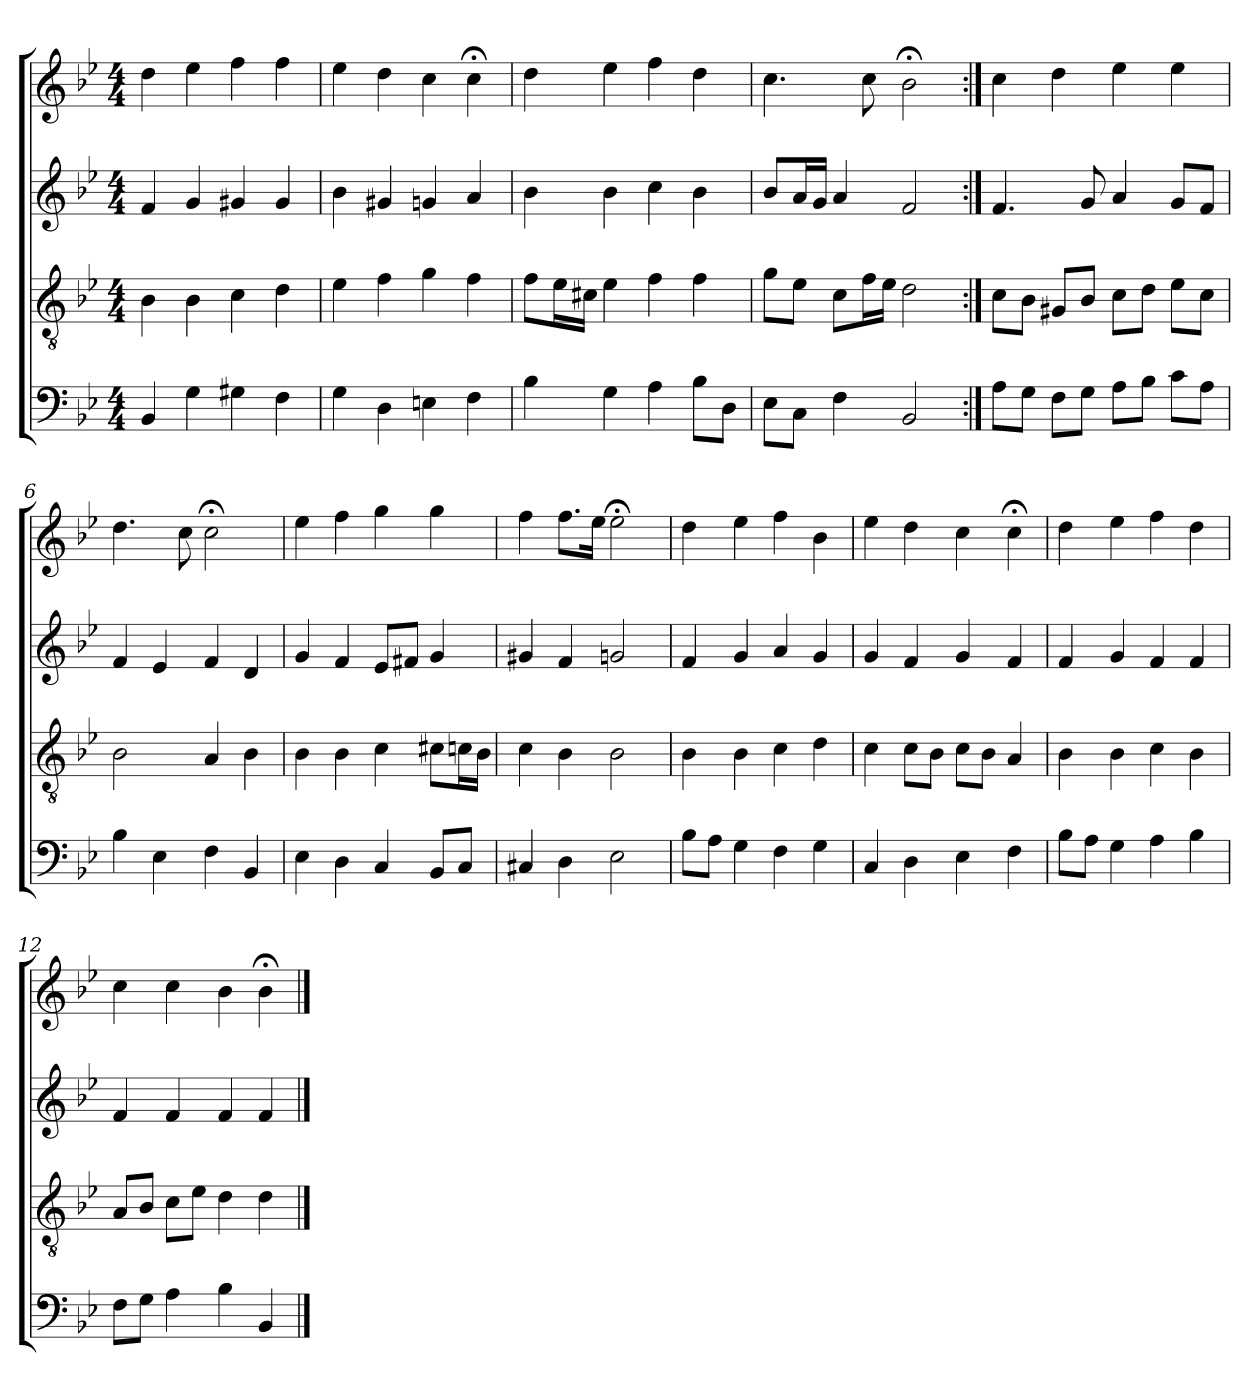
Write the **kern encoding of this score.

**kern	**kern	**kern	**kern
*part4	*part3	*part2	*part1
*staff4	*staff3	*staff2	*staff1
*clefF4	*clefGv2	*clefG2	*clefG2
*k[b-e-]	*k[b-e-]	*k[b-e-]	*k[b-e-]
*M4/4	*M4/4	*M4/4	*M4/4
=1	=1	=1	=1
4BB-/	4B-\	4f/	4dd\
4G\	4B-\	4g/	4ee-\
4G#X\	4c\	4g#X/	4ff\
4F\	4d\	4g#/	4ff\
=2	=2	=2	=2
4G\	4e-\	4b-\	4ee-\
4D\	4f\	4g#X/	4dd\
4En\	4g\	4gn/	4cc\
4F\	4f\	4a/	4cc;\
=3	=3	=3	=3
4B-\	8f\L	4b-\	4dd\
.	16e-\L	.	.
.	16c#X\JJ	.	.
4G\	4e-\	4b-\	4ee-\
4A\	4f\	4cc\	4ff\
8B-\L	4f\	4b-\	4dd\
8D\J	.	.	.
=4	=4	=4	=4
8E-\L	8g\L	8b-/L	4.cc\
8C\J	8e-\J	16a/L	.
.	.	16g/JJ	.
4F\	8c\L	4a/	.
.	16f\L	.	8cc\
.	16e-\JJ	.	.
2BB-/	2d\	2f/	2b-;\
=5:|!	=5:|!	=5:|!	=5:|!
8A\L	8c\L	4.f/	4cc\
8G\J	8B-\J	.	.
8F\L	8G#X/L	.	4dd\
8G\J	8B-/J	8g/	.
8A\L	8c\L	4a/	4ee-\
8B-\J	8d\J	.	.
8c\L	8e-\L	8g/L	4ee-\
8A\J	8c\J	8f/J	.
=6	=6	=6	=6
4B-\	2B-\	4f/	4.dd\
4E-\	.	4e-/	.
.	.	.	8cc\
4F\	4A/	4f/	2cc;\
4BB-/	4B-\	4d/	.
!!LO:LB:g=z
=7	=7	=7	=7
4E-\	4B-\	4g/	4ee-\
4D\	4B-\	4f/	4ff\
4C/	4c\	8e-/L	4gg\
.	.	8f#X/J	.
8BB-/L	8c#X\L	4g/	4gg\
8C/J	16cn\L	.	.
.	16B-\JJ	.	.
=8	=8	=8	=8
4C#X/	4c\	4g#X/	4ff\
4D\	4B-\	4f/	8.ff\L
.	.	.	16ee-\Jk
2E-\	2B-\	2gn/	2ee-;\
=9	=9	=9	=9
8B-\L	4B-\	4f/	4dd\
8A\J	.	.	.
4G\	4B-\	4g/	4ee-\
4F\	4c\	4a/	4ff\
4G\	4d\	4g/	4b-\
=10	=10	=10	=10
4C/	4c\	4g/	4ee-\
4D\	8c\L	4f/	4dd\
.	8B-\J	.	.
4E-\	8c\L	4g/	4cc\
.	8B-\J	.	.
4F\	4A/	4f/	4cc;\
=11	=11	=11	=11
8B-\L	4B-\	4f/	4dd\
8A\J	.	.	.
4G\	4B-\	4g/	4ee-\
4A\	4c\	4f/	4ff\
4B-\	4B-\	4f/	4dd\
=12	=12	=12	=12
8F\L	8A/L	4f/	4cc\
8G\J	8B-/J	.	.
4A\	8c\L	4f/	4cc\
.	8e-\J	.	.
4B-\	4d\	4f/	4b-\
4BB-/	4d\	4f/	4b-;\
==	==	==	==
*-	*-	*-	*-
